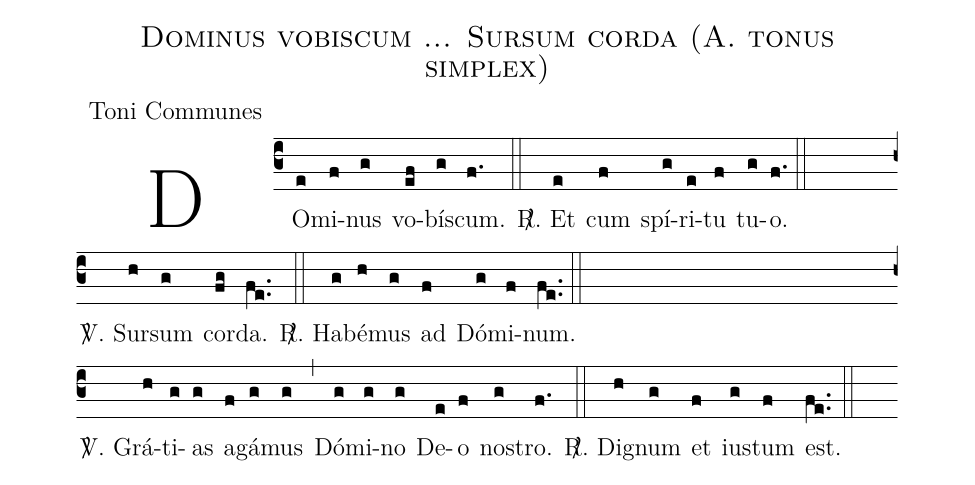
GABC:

name:Dominus vobiscum ... Sursum corda (A. tonus simplex);
office-part:Toni Communes;
%%
(c3) DO(e)mi(f)nus(g) vo(ef)bís(g)cum.(f.) (::) <sp>R/</sp>. Et(e) cum(f) spí(g)ri(e)tu(f) tu(g)o.(f.) (::) (Z)
<sp>V/</sp>. Sur(h)sum(g) cor(fg)da.(fe..) (::) <sp>R/</sp>. Ha(g)bé(h)mus(g) ad(f) Dó(g)mi(f)num.(fe..) (::) (Z)
<sp>V/</sp>. Grá(h)ti(g)as(g) a(f)gá(g)mus(g) (,) Dó(g)mi(g)no(g) De(e)o(f) no(g)stro.(f.) (::) <sp>R/</sp>. Di(h)gnum(g) et(f) iu(g)stum(f) est.(fe..) (::)
